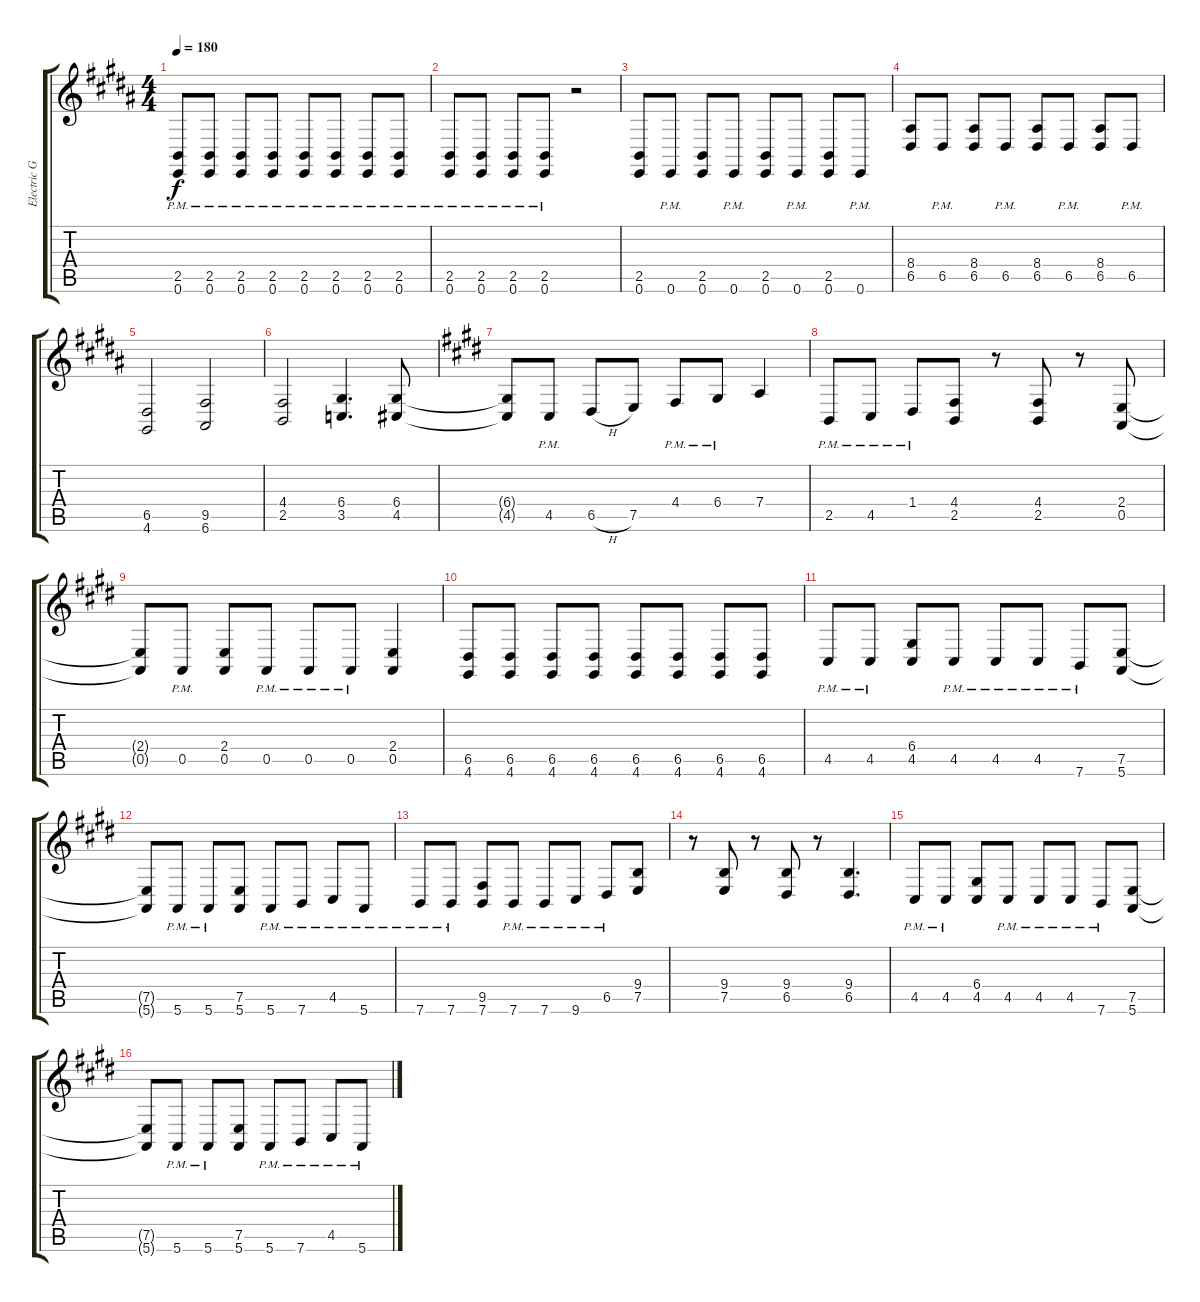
\track ("Electric Guitar (Drive)" "Electric G") {instrument violin}
\staff {score tabs}
\tuning (E4 B3 G3 D3 A2 E2) {hide}
\ts (4 4)
\tempo 180
\clef g2
\ks b
(2.5{pm} 0.6{pm}).8{dy f} (2.5{pm} 0.6{pm}).8 (2.5{pm} 0.6{pm}).8 (2.5{pm} 0.6{pm}).8 (2.5{pm} 0.6{pm}).8 (2.5{pm} 0.6{pm}).8 (2.5{pm} 0.6{pm}).8 (2.5{pm} 0.6{pm}).8 |
(2.5{pm} 0.6{pm}).8 (2.5{pm} 0.6{pm}).8 (2.5{pm} 0.6{pm}).8 (2.5{pm} 0.6{pm}).8 r.2 |
(2.5 0.6).8 0.6{pm}.8 (2.5 0.6).8 0.6{pm}.8 (2.5 0.6).8 0.6{pm}.8 (2.5 0.6).8 0.6{pm}.8 |
(8.4 6.5).8 6.5{pm}.8 (8.4 6.5).8 6.5{pm}.8 (8.4 6.5).8 6.5{pm}.8 (8.4 6.5).8 6.5{pm}.8 |
(6.5 4.6).2 (9.5 6.6).2 |
(4.4 2.5).2 (6.4 3.5).4{d} (6.4 4.5).8 |
\ks e
(6.4{t} 4.5{t}).8 4.5{pm}.8 6.5{h}.8 7.5.8 4.4{pm}.8 6.4{pm}.8 7.4.4 |
2.5{pm}.8 4.5{pm}.8 1.4{pm}.8 (4.4 2.5).8 r.8 (4.4 2.5).8 r.8 (2.4 0.5).8 |
(2.4{t} 0.5{t}).8 0.5{pm}.8 (2.4 0.5).8 0.5{pm}.8 0.5{pm}.8 0.5{pm}.8 (2.4 0.5).4 |
(6.5 4.6).8 (6.5 4.6).8 (6.5 4.6).8 (6.5 4.6).8 (6.5 4.6).8 (6.5 4.6).8 (6.5 4.6).8 (6.5 4.6).8 |
4.5{pm}.8 4.5{pm}.8 (6.4 4.5).8 4.5{pm}.8 4.5{pm}.8 4.5{pm}.8 7.6{pm}.8 (7.5 5.6).8 |
(7.5{t} 5.6{t}).8 5.6{pm}.8 5.6{pm}.8 (7.5 5.6).8 5.6{pm}.8 7.6{pm}.8 4.5{pm}.8 5.6{pm}.8 |
7.6{pm}.8 7.6{pm}.8 (9.5 7.6).8 7.6{pm}.8 7.6{pm}.8 9.6{pm}.8 6.5{pm}.8 (9.4 7.5).8 |
r.8 (9.4 7.5).8 r.8 (9.4 6.5).8 r.8 (9.4 6.5).4{d} |
4.5{pm}.8 4.5{pm}.8 (6.4 4.5).8 4.5{pm}.8 4.5{pm}.8 4.5{pm}.8 7.6{pm}.8 (7.5 5.6).8 |
(7.5{t} 5.6{t}).8 5.6{pm}.8 5.6{pm}.8 (7.5 5.6).8 5.6{pm}.8 7.6{pm}.8 4.5{pm}.8 5.6{pm}.8
